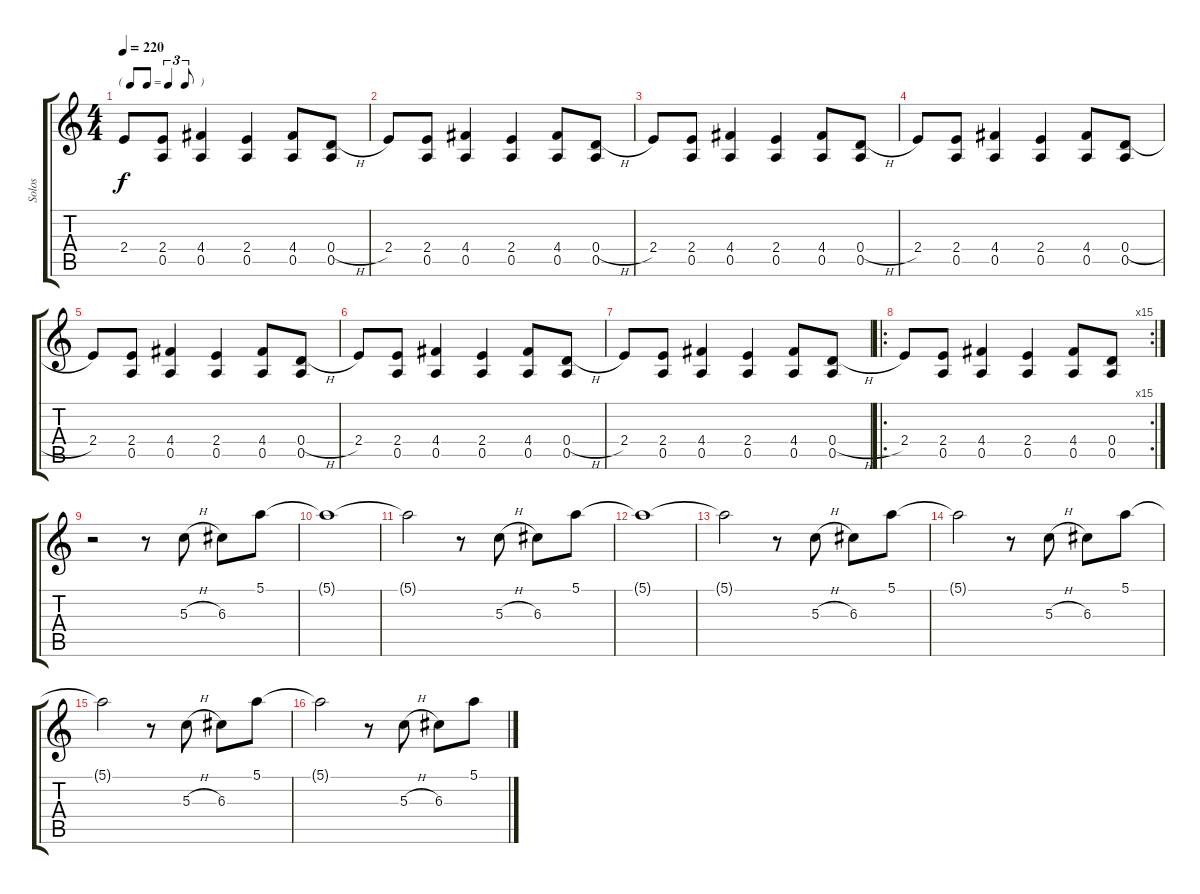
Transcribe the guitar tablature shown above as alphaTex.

\track ("Solos" "Solos") {instrument distortionguitar}
\staff {score tabs}
\tuning (E4 B3 G3 D3 A2 E2) {hide}
\ts (4 4)
\tf triplet8th
\tempo 220
\clef g2
\ks c
2.4.8{dy f} (2.4 0.5).8 (4.4 0.5).4 (2.4 0.5).4 (4.4 0.5).8 (0.4{h} 0.5).8 |
2.4.8 (2.4 0.5).8 (4.4 0.5).4 (2.4 0.5).4 (4.4 0.5).8 (0.4{h} 0.5).8 |
2.4.8 (2.4 0.5).8 (4.4 0.5).4 (2.4 0.5).4 (4.4 0.5).8 (0.4{h} 0.5).8 |
2.4.8 (2.4 0.5).8 (4.4 0.5).4 (2.4 0.5).4 (4.4 0.5).8 (0.4{h} 0.5).8 |
2.4.8 (2.4 0.5).8 (4.4 0.5).4 (2.4 0.5).4 (4.4 0.5).8 (0.4{h} 0.5).8 |
2.4.8 (2.4 0.5).8 (4.4 0.5).4 (2.4 0.5).4 (4.4 0.5).8 (0.4{h} 0.5).8 |
2.4.8 (2.4 0.5).8 (4.4 0.5).4 (2.4 0.5).4 (4.4 0.5).8 (0.4{h} 0.5).8 |
\ro
\rc 15
2.4.8 (2.4 0.5).8 (4.4 0.5).4 (2.4 0.5).4 (4.4 0.5).8 (0.4 0.5).8 |
r.2 r.8 5.3{h}.8 6.3.8 5.1.8 |
5.1{t}.1 |
5.1{t}.2 r.8 5.3{h}.8 6.3.8 5.1.8 |
5.1{t}.1 |
5.1{t}.2 r.8 5.3{h}.8 6.3.8 5.1.8 |
5.1{t}.2 r.8 5.3{h}.8 6.3.8 5.1.8 |
5.1{t}.2 r.8 5.3{h}.8 6.3.8 5.1.8 |
5.1{t}.2 r.8 5.3{h}.8 6.3.8 5.1.8
